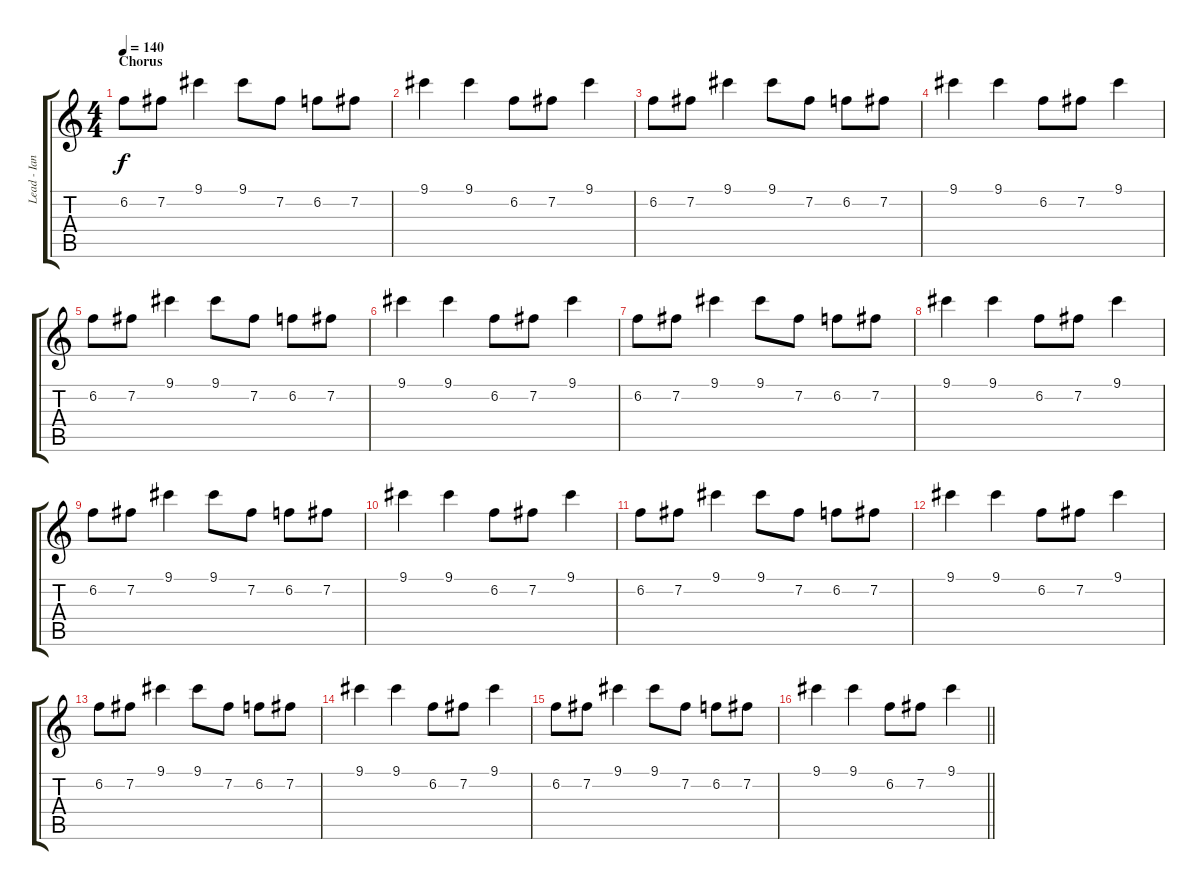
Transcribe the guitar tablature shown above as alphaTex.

\track ("Lead - Ian" "Lead - Ian") {instrument overdrivenguitar}
\staff {score tabs}
\tuning (E4 B3 G3 D3 A2 E2) {hide}
\ts (4 4)
\section ("" "Chorus")
\tempo 140
\clef g2
\ks c
6.2.8{dy f instrument overdrivenguitar} 7.2.8 9.1.4 9.1.8 7.2.8 6.2.8 7.2.8 |
9.1.4 9.1.4 6.2.8 7.2.8 9.1.4 |
6.2.8 7.2.8 9.1.4 9.1.8 7.2.8 6.2.8 7.2.8 |
9.1.4 9.1.4 6.2.8 7.2.8 9.1.4 |
6.2.8 7.2.8 9.1.4 9.1.8 7.2.8 6.2.8 7.2.8 |
9.1.4 9.1.4 6.2.8 7.2.8 9.1.4 |
6.2.8 7.2.8 9.1.4 9.1.8 7.2.8 6.2.8 7.2.8 |
9.1.4 9.1.4 6.2.8 7.2.8 9.1.4 |
6.2.8 7.2.8 9.1.4 9.1.8 7.2.8 6.2.8 7.2.8 |
9.1.4 9.1.4 6.2.8 7.2.8 9.1.4 |
6.2.8 7.2.8 9.1.4 9.1.8 7.2.8 6.2.8 7.2.8 |
9.1.4 9.1.4 6.2.8 7.2.8 9.1.4 |
6.2.8 7.2.8 9.1.4 9.1.8 7.2.8 6.2.8 7.2.8 |
9.1.4 9.1.4 6.2.8 7.2.8 9.1.4 |
6.2.8 7.2.8 9.1.4 9.1.8 7.2.8 6.2.8 7.2.8 |
\barLineRight lightlight
9.1.4 9.1.4 6.2.8 7.2.8 9.1.4
